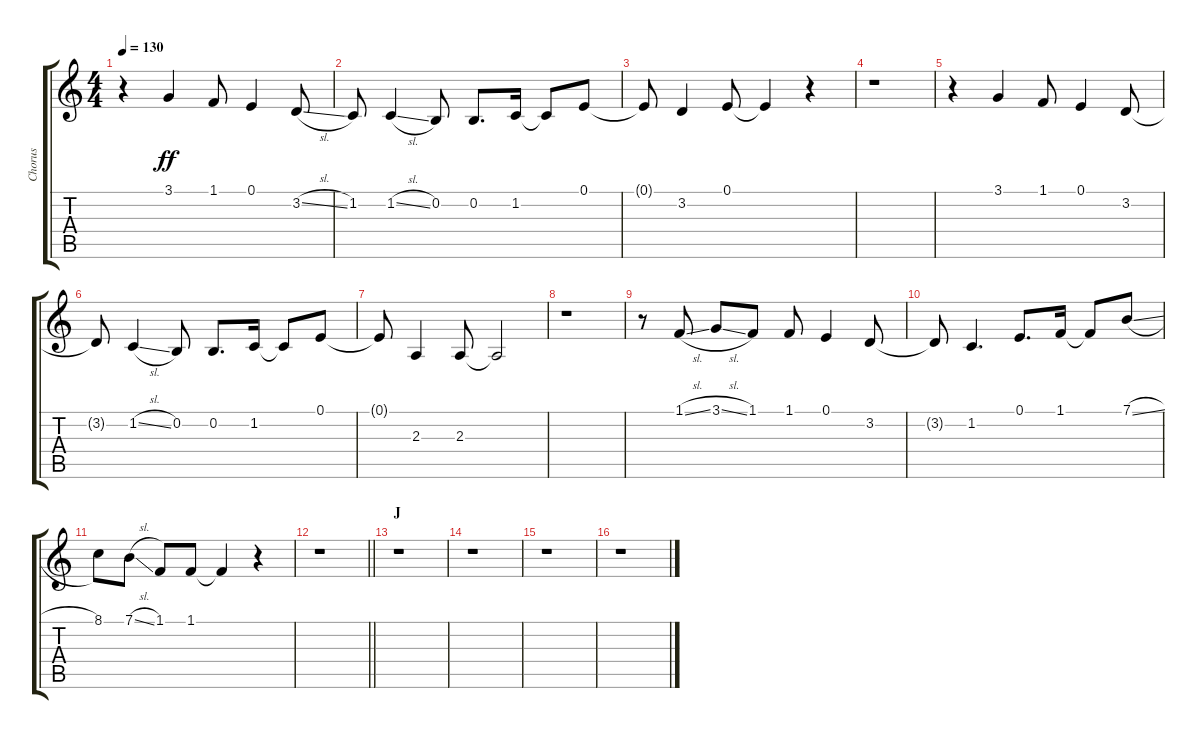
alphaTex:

\track ("Chorus" "Chorus") {instrument voiceoohs}
\staff {score tabs}
\tuning (E4 B3 G3 D3 A2 E2) {hide}
\ts (4 4)
\tempo 130
\clef g2
\ks c
r.4{dy ff} 3.1.4 1.1.8 0.1.4 3.2{sl}.8 |
1.2.8 1.2{sl}.4 0.2.8 0.2.8{d} 1.2.16 1.2{t}.8 0.1.8 |
0.1{t}.8 3.2.4 0.1.8 0.1{t}.4 r.4 |
r.1 |
r.4 3.1.4 1.1.8 0.1.4 3.2.8 |
3.2{t}.8 1.2{sl}.4 0.2.8 0.2.8{d} 1.2.16 1.2{t}.8 0.1.8 |
0.1{t}.8 2.3.4 2.3.8 2.3{t}.2 |
r.1 |
r.8 1.1{sl}.8 3.1{sl}.8 1.1.8 1.1.8 0.1.4 3.2.8 |
3.2{t}.8 1.2.4{d} 0.1.8{d} 1.1.16 1.1{t}.8 7.1{sl}.8 |
8.1.8 7.1{sl}.8 1.1.8 1.1.8 1.1{t}.4 r.4 |
\barLineRight lightlight
r.1 |
\section ("" "J")
r.1 |
r.1 |
r.1 |
r.1
